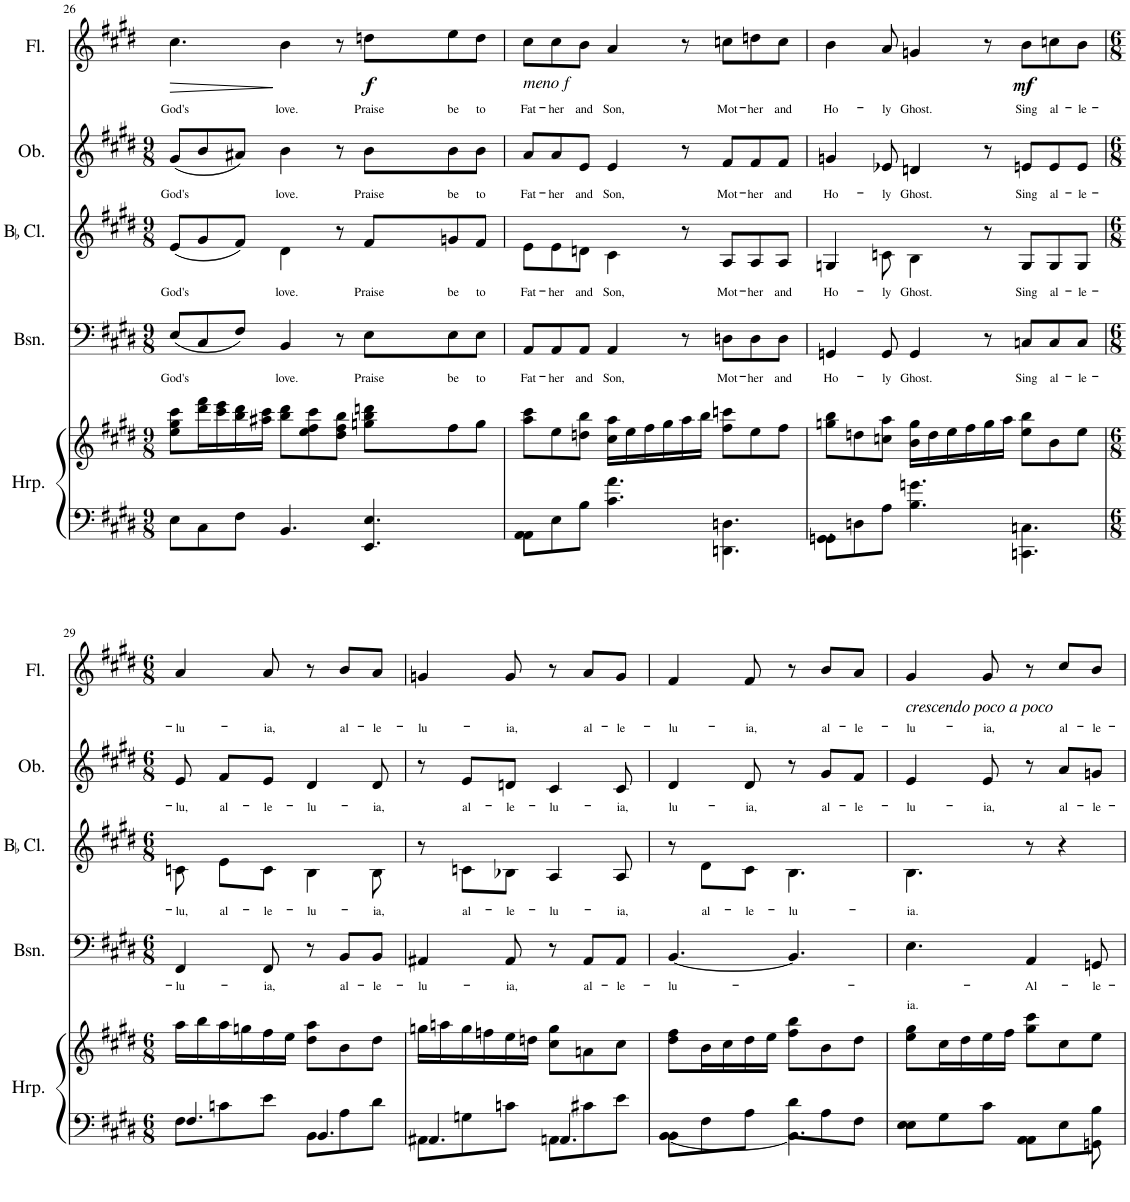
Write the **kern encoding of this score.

**kern	**kern	**kern	**text	**text	**kern	**text	**kern	**text	**kern	**text	**dynam
*part5	*part5	*part4	*part4	*part4	*part3	*part3	*part2	*part2	*part1	*part1	*part1
*staff6	*staff5	*staff4	*staff4	*staff4	*staff3	*staff3	*staff2	*staff2	*staff1	*staff1	*staff1
*I"Harp	*	*I"Bassoon	*	*	*I"BaccidentalFlat Clarinet	*	*I"Oboe	*	*I"Flute	*	*
*I'Hrp.	*	*I'Bsn.	*	*	*I'BaccidentalFlat Cl.	*	*I'Ob.	*	*I'Fl.	*	*
!!LO:PB:g=z
*clefF4	*clefG2	*clefF4	*	*	*clefG2	*	*clefG2	*	*clefG2	*	*
*	*	*	*	*	*ITrd1c2	*	*	*	*	*	*
*k[f#c#g#d#]	*k[f#c#g#d#]	*k[f#c#g#d#]	*	*	*k[f#c#g#d#]	*	*k[f#c#g#d#]	*	*k[f#c#g#d#]	*	*
*M9/8	*M9/8	*M9/8	*	*	*M9/8	*	*M9/8	*	*M6/8	*	*
=26	=26	=26	=26	=26	=26	=26	=26	=26	=26	=26	=26
!	!	!	!LO:LY:b	!	!	!LO:LY:b	!	!LO:LY:b	!	!LO:LY:b	!LO:HP:b
8E\L	8ee\ 8gg#\ 8ccc#\L	(8E/L	God's	.	(8e/L	God's	(8g#/L	God's	4.cc#\	God's	>
8C#\	16ddd#\ 16fff#\L	8C#/	.	.	8g#/	.	8b/	.	.	.	.
.	16ccc#\ 16eee\	.	.	.	.	.	.	.	.	.	.
8F#\J	16bb\ 16ddd#\	8F#/J)	.	.	8f#/J)	.	8a#X/J)	.	.	.	.
.	16aa#X\ 16ccc#\JJ	.	.	.	.	.	.	.	.	.	.
!	!	!	!LO:LY:b	!	!	!LO:LY:b	!	!LO:LY:b	!	!LO:LY:b	!
4.BB/	8bb\ 8ddd#\L	4BB/	love.	.	4d#\	love.	4b\	love.	4b\	love.	]
.	8ee\ 8ff#\ 8ccc#\	.	.	.	.	.	.	.	.	.	.
.	8dd#\ 8ff#\ 8bb\J	8r	.	.	8r	.	8r	.	8r	.	.
!	!	!	!LO:LY:b	!	!	!LO:LY:b	!	!LO:LY:b	!	!LO:LY:b	!LO:DY:b
4.EE/ 4.E/	8ggn\ 8bb\ 8dddn\L	8E\L	Praise	.	8f#/L	Praise	8b\L	Praise	8ddn\L	Praise	f
!	!	!	!LO:LY:b	!	!	!LO:LY:b	!	!LO:LY:b	!	!LO:LY:b	!
.	8ff#\	8E\	be	.	8gn/	be	8b\	be	8ee\	be	.
!	!	!	!LO:LY:b	!	!	!LO:LY:b	!	!LO:LY:b	!	!LO:LY:b	!
.	8gg\J	8E\J	to	.	8f#/J	to	8b\J	to	8dd\J	to	.
=27	=27	=27	=27	=27	=27	=27	=27	=27	=27	=27	=27
*^	*	*	*	*	*	*	*	*	*	*	*
!	!	!	!	!	!	!	!	!	!	!LO:TX:b:i:t=meno f	!	!
!	!	!	!	!LO:LY:b	!	!	!LO:LY:b	!	!LO:LY:b	!	!LO:LY:b	!
4.AA\	8AA\L	8aa\ 8ccc#\L	8AA/L	Fat-	.	8e\L	Fat-	8a/L	Fat-	8cc#\L	Fat-	.
!	!	!	!	!LO:LY:b	!	!	!LO:LY:b	!	!LO:LY:b	!	!LO:LY:b	!
.	8E\	8ee\	8AA/	-her	.	8e\	-her	8a/	-her	8cc#\	-her	.
!	!	!	!	!LO:LY:b	!	!	!LO:LY:b	!	!LO:LY:b	!	!LO:LY:b	!
.	8B\J	8ddn\ 8bb\J	8AA/J	and	.	8dn\J	and	8e/J	and	8b\J	and	.
!	!	!	!	!LO:LY:b	!	!	!LO:LY:b	!	!LO:LY:b	!	!LO:LY:b	!
4.c#\ 4.a\	4.ryy	16cc#\ 16aa\LL	4AA/	Son,	.	4c#\	Son,	4e/	Son,	4a/	Son,	.
.	.	16ee\	.	.	.	.	.	.	.	.	.	.
.	.	16ff#\	.	.	.	.	.	.	.	.	.	.
.	.	16gg#\	.	.	.	.	.	.	.	.	.	.
.	.	16aa\	8r	.	.	8r	.	8r	.	8r	.	.
.	.	16bb\JJ	.	.	.	.	.	.	.	.	.	.
!	!	!	!	!LO:LY:b	!	!	!LO:LY:b	!	!LO:LY:b	!	!LO:LY:b	!
4.DDn\ 4.Dn\	4.ryy	8ff#\ 8cccn\L	8Dn\L	Mot-	.	8A/L	Mot-	8f#/L	Mot-	8ccn\L	Mot-	.
!	!	!	!	!LO:LY:b	!	!	!LO:LY:b	!	!LO:LY:b	!	!LO:LY:b	!
.	.	8ee\	8D\	-her	.	8A/	-her	8f#/	-her	8ddn\	-her	.
!	!	!	!	!LO:LY:b	!	!	!LO:LY:b	!	!LO:LY:b	!	!LO:LY:b	!
.	.	8ff#\J	8D\J	and	.	8A/J	and	8f#/J	and	8cc\J	and	.
=28	=28	=28	=28	=28	=28	=28	=28	=28	=28	=28	=28	=28
!	!	!	!	!LO:LY:b	!	!	!LO:LY:b	!	!LO:LY:b	!	!LO:LY:b	!
4.GGn\	8GG\L	8ggn\ 8bb\L	4GGn/	Ho-	.	4Gn/	Ho-	4gn/	Ho-	4b\	Ho-	.
.	8Dn\	8ddn\	.	.	.	.	.	.	.	.	.	.
!	!	!	!	!LO:LY:b	!	!	!LO:LY:b	!	!LO:LY:b	!	!LO:LY:b	!
.	8A\J	8ccn\ 8aa\J	8GG/	-ly	.	8cn\	-ly	8e-X/	-ly	8a/	-ly	.
!	!	!	!	!LO:LY:b	!	!	!LO:LY:b	!	!LO:LY:b	!	!LO:LY:b	!
4.B\ 4.gn\	4ryy	16b\ 16gg\LL	4GG/	Ghost.	.	4B\	Ghost.	4dn/	Ghost.	4gn/	Ghost.	.
.	.	16dd\	.	.	.	.	.	.	.	.	.	.
.	.	16ee\	.	.	.	.	.	.	.	.	.	.
.	.	16ff#\	.	.	.	.	.	.	.	.	.	.
.	2ryy	16gg\	8r	.	.	8r	.	8r	.	8r	.	.
.	.	16aa\JJ	.	.	.	.	.	.	.	.	.	.
!	!	!	!	!LO:LY:b	!	!	!LO:LY:b	!	!LO:LY:b	!	!LO:LY:b	!LO:DY:b
4.CCn\ 4.Cn\	.	8ee\ 8bb\L	8Cn/L	Sing	.	8G/L	Sing	8en/L	Sing	8b\L	Sing	mf
!	!	!	!	!LO:LY:b	!	!	!LO:LY:b	!	!LO:LY:b	!	!LO:LY:b	!
.	.	8b\	8C/	al-	.	8G/	al-	8e/	al-	8ccn\	al-	.
!	!	!	!	!LO:LY:b	!	!	!LO:LY:b	!	!LO:LY:b	!	!LO:LY:b	!
.	.	8ee\J	8C/J	-le-	.	8G/J	-le-	8e/J	-le-	8b\J	-le-	.
!!LO:LB:g=z
=29	=29	=29	=29	=29	=29	=29	=29	=29	=29	=29	=29	=29
*M6/8	*	*M6/8	*M6/8	*	*	*M6/8	*	*M6/8	*	*M6/8	*	*
!	!	!	!	!LO:LY:b	!	!	!LO:LY:b	!	!LO:LY:b	!	!LO:LY:b	!
4.F#/	8F#\L	16aa\LL	4FF#/	-lu-	.	8cn\	-lu,	8e/	-lu,	4a/	-lu-	.
.	.	16bb\	.	.	.	.	.	.	.	.	.	.
!	!	!	!	!	!	!	!LO:LY:b	!	!LO:LY:b	!	!	!
.	8cn\	16aa\	.	.	.	8e\L	al-	8f#/L	al-	.	.	.
.	.	16ggn\	.	.	.	.	.	.	.	.	.	.
!	!	!	!	!LO:LY:b	!	!	!LO:LY:b	!	!LO:LY:b	!	!LO:LY:b	!
.	8e\J	16ff#\	8FF#/	-ia,	.	8c\J	-le-	8e/J	-le-	8a/	-ia,	.
.	.	16ee\JJ	.	.	.	.	.	.	.	.	.	.
!	!	!	!	!	!	!	!LO:LY:b	!	!LO:LY:b	!	!	!
4.BB/	8BB\L	8dd#\ 8aa\L	8r	.	.	4B\	-lu-	4d#/	-lu-	8r	.	.
!	!	!	!	!LO:LY:b	!	!	!	!	!	!	!LO:LY:b	!
.	8A\	8b\	8BB/L	al-	.	.	.	.	.	8b/L	al-	.
!	!	!	!	!LO:LY:b	!	!	!LO:LY:b	!	!LO:LY:b	!	!LO:LY:b	!
.	8d#\J	8dd#\J	8BB/J	-le-	.	8B\	-ia,	8d#/	-ia,	8a/J	-le-	.
=30	=30	=30	=30	=30	=30	=30	=30	=30	=30	=30	=30	=30
!	!	!	!	!LO:LY:b	!	!	!	!	!	!	!LO:LY:b	!
4.AA#X/	8AA#\L	16ggn\LL	4AA#X/	-lu-	.	8r	.	8r	.	4gn/	-lu-	.
.	.	16aan\	.	.	.	.	.	.	.	.	.	.
!	!	!	!	!	!	!	!LO:LY:b	!	!LO:LY:b	!	!	!
.	8Gn\	16gg\	.	.	.	8cn\L	al-	8e/L	al-	.	.	.
.	.	16ffn\	.	.	.	.	.	.	.	.	.	.
!	!	!	!	!LO:LY:b	!	!	!LO:LY:b	!	!LO:LY:b	!	!LO:LY:b	!
.	8cn\J	16ee\	8AA#/	-ia,	.	8B-X\J	-le-	8dn/J	-le-	8g/	-ia,	.
.	.	16ddn\JJ	.	.	.	.	.	.	.	.	.	.
!	!	!	!	!	!	!	!LO:LY:b	!	!LO:LY:b	!	!	!
4.AA#/	8AAn\L	8cc#\ 8gg\L	8r	.	.	4A/	-lu-	4c#/	-lu-	8r	.	.
!	!	!	!	!LO:LY:b	!	!	!	!	!	!	!LO:LY:b	!
.	8c#X\	8an\	8AA#/L	al-	.	.	.	.	.	8a/L	al-	.
!	!	!	!	!LO:LY:b	!	!	!LO:LY:b	!	!LO:LY:b	!	!LO:LY:b	!
.	8e\J	8cc#\J	8AA#/J	-le-	.	8A/	-ia,	8c#/	-ia,	8g/J	-le-	.
=31	=31	=31	=31	=31	=31	=31	=31	=31	=31	=31	=31	=31
!	!	!	!	!LO:LY:b	!	!	!	!	!LO:LY:b	!	!LO:LY:b	!
[4.BB\	8BB\L	8dd#\ 8ff#\L	[4.BB/	-lu-	.	8r	.	4d#/	lu-	4f#/	-lu-	.
!	!	!	!	!	!	!	!LO:LY:b	!	!	!	!	!
.	8F#\	16b\L	.	.	.	8d#\L	al-	.	.	.	.	.
.	.	16cc#\	.	.	.	.	.	.	.	.	.	.
!	!	!	!	!	!	!	!LO:LY:b	!	!LO:LY:b	!	!LO:LY:b	!
.	8A\J	16dd#\	.	.	.	8c#\J	-le-	8d#/	-ia,	8f#/	-ia,	.
.	.	16ee\JJ	.	.	.	.	.	.	.	.	.	.
!	!	!	!	!	!	!	!LO:LY:b	!	!	!	!	!
4.BB\]	8d#\L	8ff#\ 8bb\L	4.BB/]	.	.	4.B\	-lu-	8r	.	8r	.	.
!	!	!	!	!	!	!	!	!	!LO:LY:b	!	!LO:LY:b	!
.	8A\	8b\	.	.	.	.	.	8g#/L	al-	8b/L	al-	.
!	!	!	!	!	!	!	!	!	!LO:LY:b	!	!LO:LY:b	!
.	8F#\J	8dd#\J	.	.	.	.	.	8f#/J	-le-	8a/J	-le-	.
=32	=32	=32	=32	=32	=32	=32	=32	=32	=32	=32	=32	=32
!	!	!	!	!	!	!	!	!	!	!LO:TX:b:i:t=crescendo poco a poco	!	!
!	!	!	!	!	!LO:LY:b	!	!LO:LY:b	!	!LO:LY:b	!	!LO:LY:b	!
4.E\	8E\L	8ee\ 8gg#\L	4.E\	.	-ia.	4.B\	-ia.	4e/	-lu-	4g#/	-lu-	.
.	8G#\	16cc#\L	.	.	.	.	.	.	.	.	.	.
.	.	16dd#\	.	.	.	.	.	.	.	.	.	.
!	!	!	!	!	!	!	!	!	!LO:LY:b	!	!LO:LY:b	!
.	8c#\J	16ee\	.	.	.	.	.	8e/	-ia,	8g#/	-ia,	.
.	.	16ff#\JJ	.	.	.	.	.	.	.	.	.	.
!	!	!	!	!LO:LY:b	!	!	!	!	!	!	!	!
4AA\	8AA\L	8gg#\ 8ccc#\L	4AA/	Al-	.	8r	.	8r	.	8r	.	.
!	!	!	!	!	!	!	!	!	!LO:LY:b	!	!LO:LY:b	!
.	8E\	8cc#\	.	.	.	4r	.	8a/L	al-	8cc#/L	al-	.
!	!	!	!	!LO:LY:b	!	!	!	!	!LO:LY:b	!	!LO:LY:b	!
8GGn\	8B\J	8ee\J	8GGn/	-le-	.	.	.	8gn/J	-le-	8b/J	-le-	.
*v	*v	*	*	*	*	*	*	*	*	*	*	*
=	=	=	=	=	=	=	=	=	=	=	=
*-	*-	*-	*-	*-	*-	*-	*-	*-	*-	*-	*-
